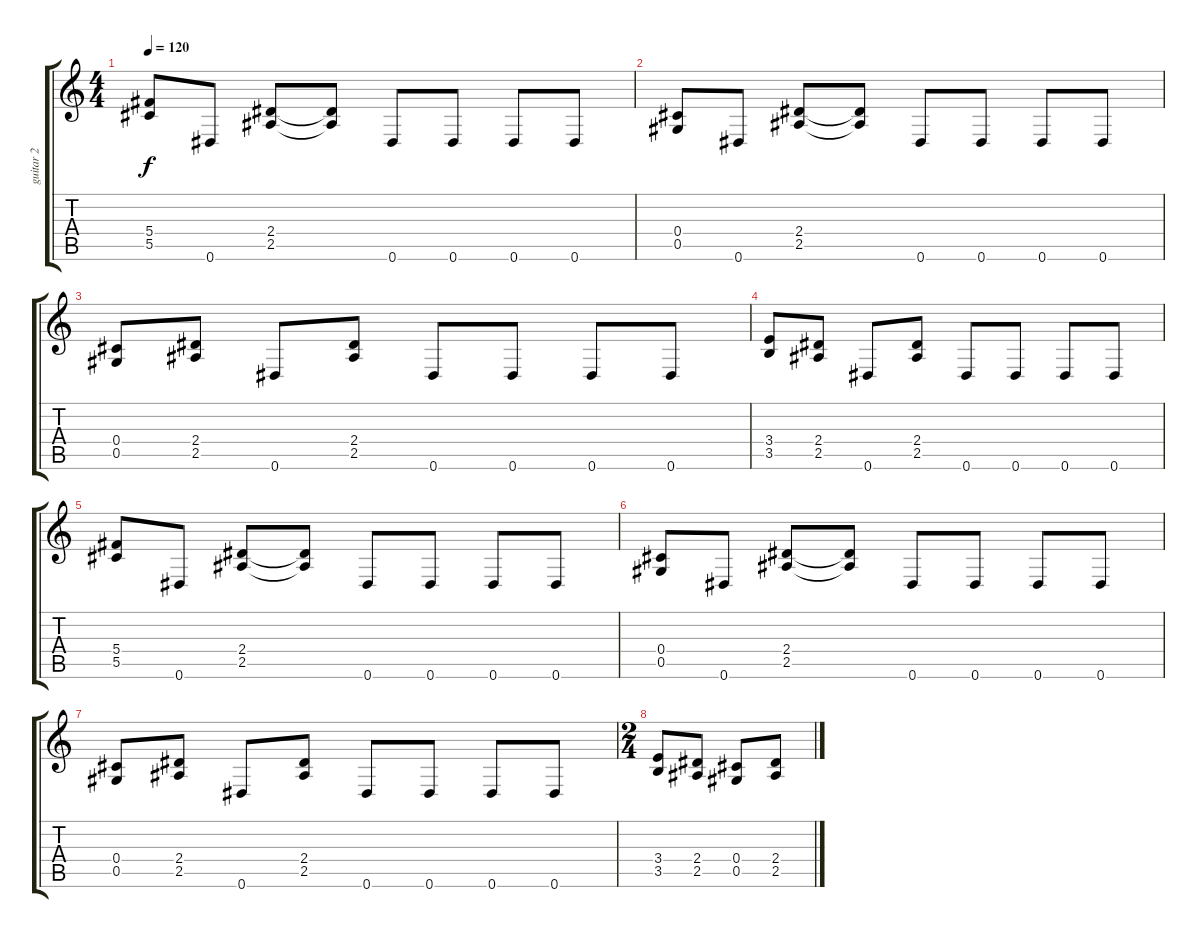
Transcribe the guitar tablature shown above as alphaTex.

\track ("guitar 2" "guitar 2") {instrument distortionguitar}
\staff {score tabs}
\tuning (Eb4 Bb3 Gb3 Db3 Ab2 Eb2) {hide}
\ts (4 4)
\tempo 120
\clef g2
\ks c
(5.4 5.5).8{dy f} 0.6.8 (2.4 2.5).8 (2.4{t} 2.5{t}).8 0.6.8 0.6.8 0.6.8 0.6.8 |
(0.4 0.5).8 0.6.8 (2.4 2.5).8 (2.4{t} 2.5{t}).8 0.6.8 0.6.8 0.6.8 0.6.8 |
(0.4 0.5).8 (2.4 2.5).8 0.6.8 (2.4 2.5).8 0.6.8 0.6.8 0.6.8 0.6.8 |
(3.4 3.5).8 (2.4 2.5).8 0.6.8 (2.4 2.5).8 0.6.8 0.6.8 0.6.8 0.6.8 |
(5.4 5.5).8 0.6.8 (2.4 2.5).8 (2.4{t} 2.5{t}).8 0.6.8 0.6.8 0.6.8 0.6.8 |
(0.4 0.5).8 0.6.8 (2.4 2.5).8 (2.4{t} 2.5{t}).8 0.6.8 0.6.8 0.6.8 0.6.8 |
(0.4 0.5).8 (2.4 2.5).8 0.6.8 (2.4 2.5).8 0.6.8 0.6.8 0.6.8 0.6.8 |
\ts (2 4)
(3.4 3.5).8 (2.4 2.5).8 (0.4 0.5).8 (2.4 2.5).8
